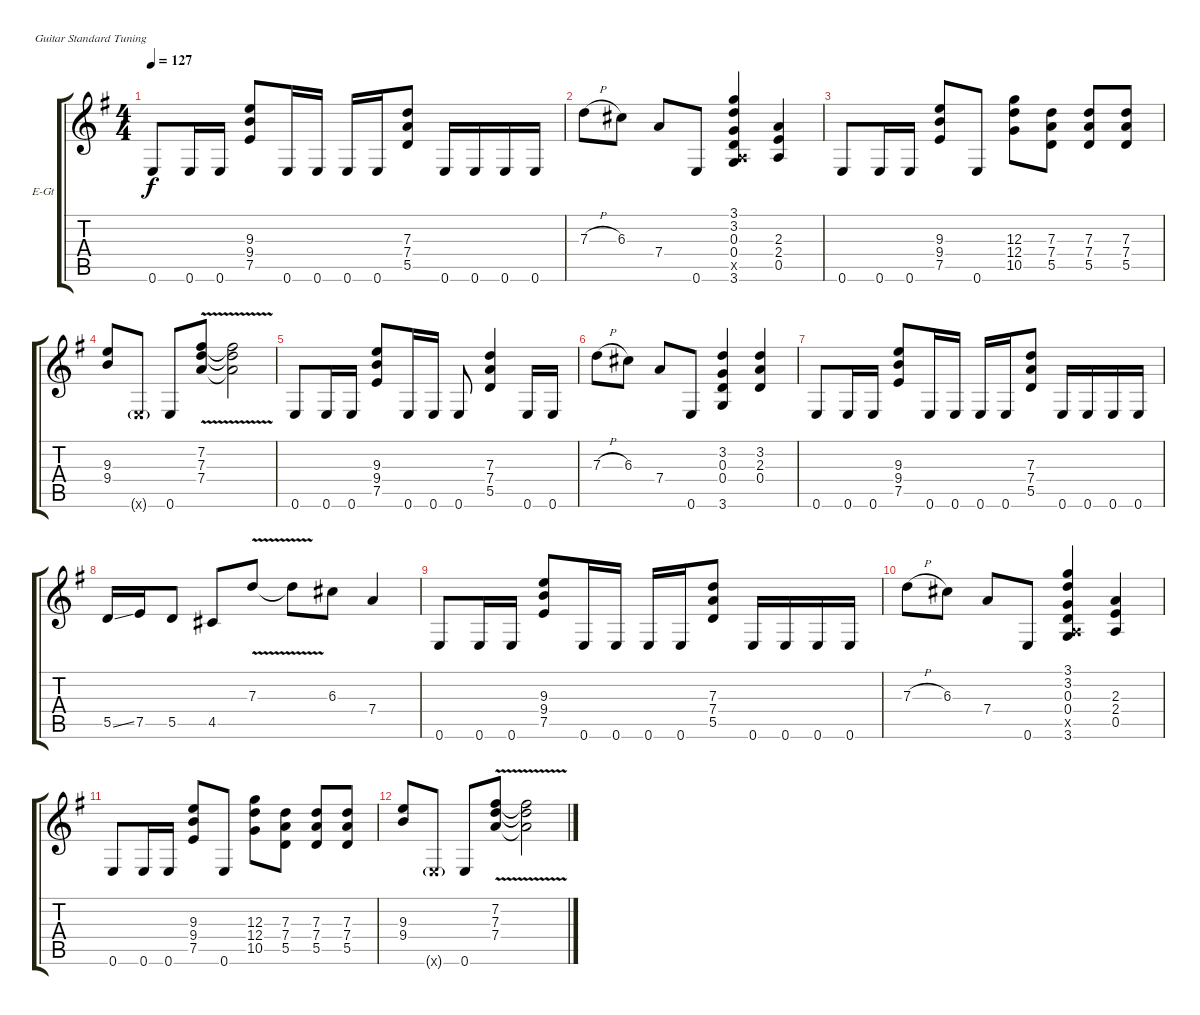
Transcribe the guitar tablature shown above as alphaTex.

\bracketExtendMode groupsimilarinstruments
\firstSystemTrackNameOrientation horizontal
\otherSystemsTrackNameOrientation horizontal
\track ("Rhythm Guitar" "E-Gt") {instrument distortionguitar}
\staff {score tabs}
\tuning (E4 B3 G3 D3 A2 E2)
\ts (4 4)
\tempo 127
\clef g2
\ks eminor
0.6.8{dy f} 0.6.16 0.6.16 (9.3 9.4 7.5).8 0.6.16 0.6.16 0.6.16 0.6.16 (7.3 7.4 5.5).8 0.6.16 0.6.16 0.6.16 0.6.16 |
7.3{h}.8 6.3.8 7.4.8 0.6.8 (0.3 0.4 0.5{x} 3.6 3.2 3.1).4 (2.3 2.4 0.5).4 |
0.6.8 0.6.16 0.6.16 (9.3 9.4 7.5).8 0.6.8 (12.3 12.4 10.5).8 (7.3 7.4 5.5).8 (7.3 7.4 5.5).8 (5.5 7.4 7.3).8 |
(9.3 9.4).8 0.6{g x}.8 0.6.8 (7.2{v} 7.3{v} 7.4{v}).8 (7.4{t} 7.3{t} 7.2{t}).2 |
0.6.8 0.6.16 0.6.16 (9.3 9.4 7.5).8 0.6.16 0.6.16 0.6.8 (7.3 7.4 5.5).4 0.6.16 0.6.16 |
7.3{h}.8 6.3.8 7.4.8 0.6.8 (3.2 0.3 0.4 3.6).4 (3.2 2.3 0.4).4 |
0.6.8 0.6.16 0.6.16 (9.3 9.4 7.5).8 0.6.16 0.6.16 0.6.16 0.6.16 (7.3 7.4 5.5).8 0.6.16 0.6.16 0.6.16 0.6.16 |
5.5{ss}.16 7.5.16 5.5.8 4.5.8 7.3{v}.8 7.3{v t}.8 6.3.8 7.4.4 |
0.6.8 0.6.16 0.6.16 (9.3 9.4 7.5).8 0.6.16 0.6.16 0.6.16 0.6.16 (7.3 7.4 5.5).8 0.6.16 0.6.16 0.6.16 0.6.16 |
7.3{h}.8 6.3.8 7.4.8 0.6.8 (0.3 0.4 0.5{x} 3.6 3.2 3.1).4 (2.3 2.4 0.5).4 |
0.6.8 0.6.16 0.6.16 (9.3 9.4 7.5).8 0.6.8 (12.3 12.4 10.5).8 (7.3 7.4 5.5).8 (7.3 7.4 5.5).8 (5.5 7.4 7.3).8 |
(9.3 9.4).8 0.6{g x}.8 0.6.8 (7.2{v} 7.3{v} 7.4{v}).8 (7.4{t} 7.3{t} 7.2{t}).2
